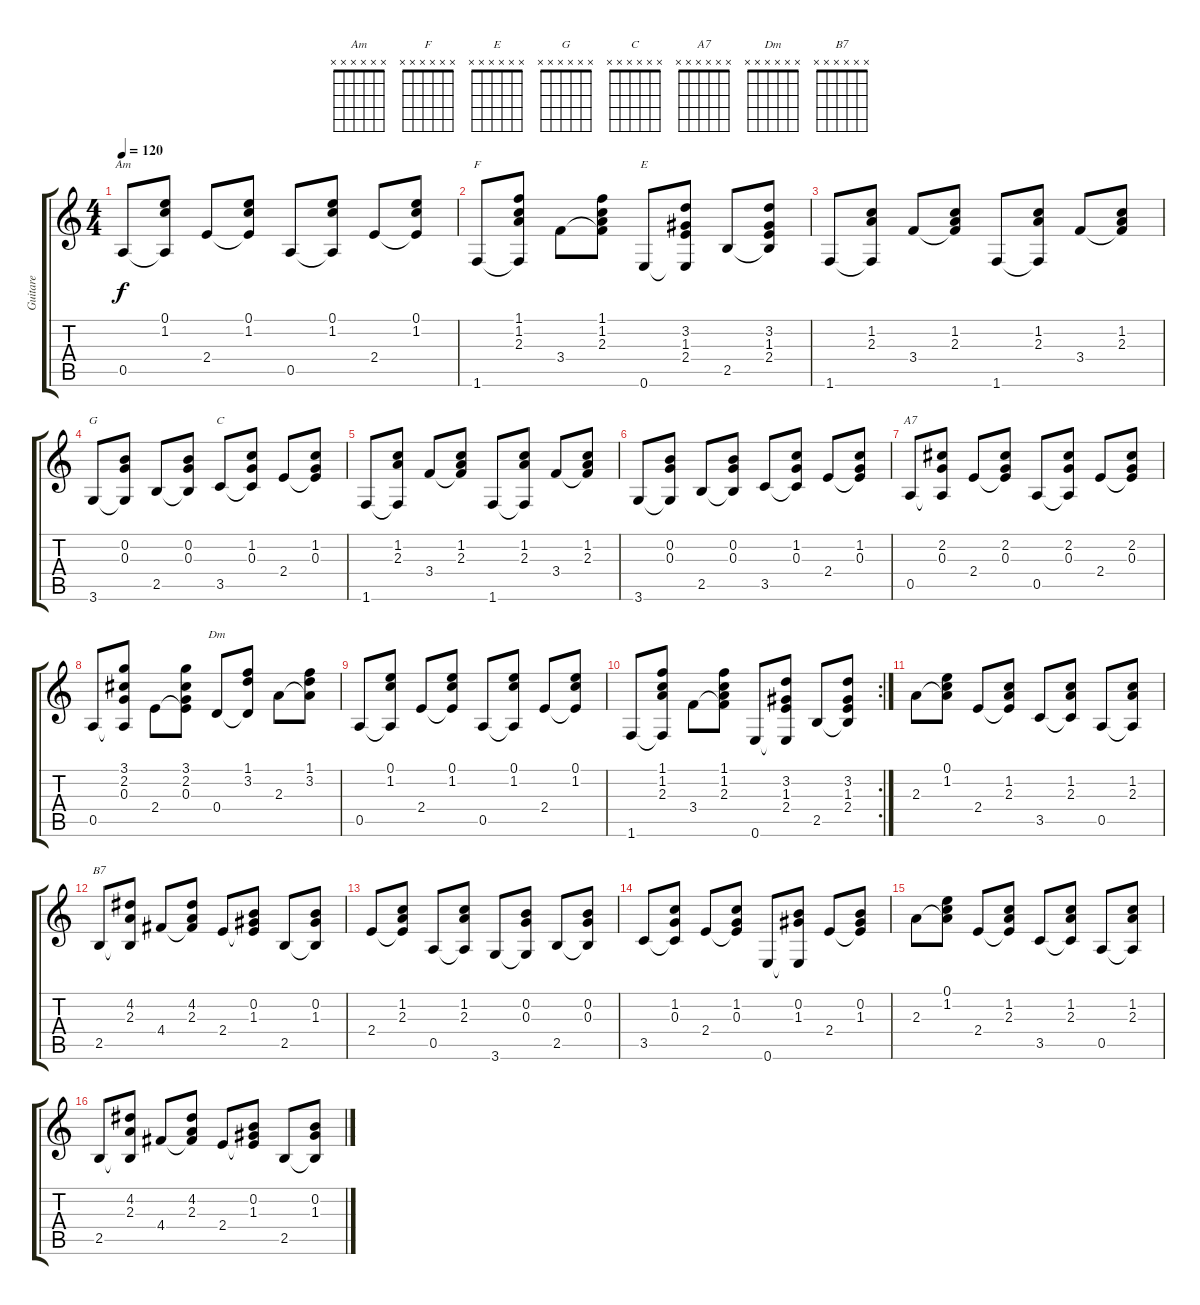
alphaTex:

\track ("Guitare" "Guitare") {instrument acousticguitarnylon}
\staff {score tabs}
\tuning (E4 B3 G3 D3 A2 E2) {hide}
\chord ("Am" x x x x x x) {firstfret 0}
\chord ("F" x x x x x x) {firstfret 0}
\chord ("E" x x x x x x) {firstfret 0}
\chord ("G" x x x x x x) {firstfret 0}
\chord ("C" x x x x x x) {firstfret 0}
\chord ("A7" x x x x x x) {firstfret 0}
\chord ("Dm" x x x x x x) {firstfret 0}
\chord ("B7" x x x x x x) {firstfret 0}
\ts (4 4)
\tempo 120
\clef g2
\ks c
0.5.8{ch "Am" dy f} (0.1 1.2 0.5{t}).8 2.4.8 (0.1 1.2 2.4{t}).8 0.5.8 (0.1 1.2 0.5{t}).8 2.4.8 (0.1 1.2 2.4{t}).8 |
1.6.8{ch "F"} (1.1 1.2 2.3 1.6{t}).8 3.4.8 (1.1 1.2 2.3 3.4{t}).8 0.6.8{ch "E"} (3.2 1.3 2.4 0.6{t}).8 2.5.8 (3.2 1.3 2.4 2.5{t}).8 |
1.6.8 (1.2 2.3 1.6{t}).8 3.4.8 (1.2 2.3 3.4{t}).8 1.6.8 (1.2 2.3 1.6{t}).8 3.4.8 (1.2 2.3 3.4{t}).8 |
3.6.8{ch "G"} (0.2 0.3 3.6{t}).8 2.5.8 (0.2 0.3 2.5{t}).8 3.5.8{ch "C"} (1.2 0.3 3.5{t}).8 2.4.8 (1.2 0.3 2.4{t}).8 |
1.6.8 (1.2 2.3 1.6{t}).8 3.4.8 (1.2 2.3 3.4{t}).8 1.6.8 (1.2 2.3 1.6{t}).8 3.4.8 (1.2 2.3 3.4{t}).8 |
3.6.8 (0.2 0.3 3.6{t}).8 2.5.8 (0.2 0.3 2.5{t}).8 3.5.8 (1.2 0.3 3.5{t}).8 2.4.8 (1.2 0.3 2.4{t}).8 |
0.5.8{ch "A7"} (2.2 0.3 0.5{t}).8 2.4.8 (2.2 0.3 2.4{t}).8 0.5.8 (2.2 0.3 0.5{t}).8 2.4.8 (2.2 0.3 2.4{t}).8 |
0.5.8 (3.1 2.2 0.3 0.5{t}).8 2.4.8 (3.1 2.2 0.3 2.4{t}).8 0.4.8{ch "Dm"} (1.1 3.2 0.4{t}).8 2.3.8 (1.1 3.2 2.3{t}).8 |
0.5.8 (0.1 1.2 0.5{t}).8 2.4.8 (0.1 1.2 2.4{t}).8 0.5.8 (0.1 1.2 0.5{t}).8 2.4.8 (0.1 1.2 2.4{t}).8 |
\rc 2
1.6.8 (1.1 1.2 2.3 1.6{t}).8 3.4.8 (1.1 1.2 2.3 3.4{t}).8 0.6.8 (3.2 1.3 2.4 0.6{t}).8 2.5.8 (3.2 1.3 2.4 2.5{t}).8 |
2.3.8 (0.1 1.2 2.3{t}).8 2.4.8 (1.2 2.3 2.4{t}).8 3.5.8 (1.2 2.3 3.5{t}).8 0.5.8 (1.2 2.3 0.5{t}).8 |
2.5.8{ch "B7"} (4.2 2.3 2.5{t}).8 4.4.8 (4.2 2.3 4.4{t}).8 2.4.8 (0.2 1.3 2.4{t}).8 2.5.8 (0.2 1.3 2.5{t}).8 |
2.4.8 (1.2 2.3 2.4{t}).8 0.5.8 (1.2 2.3 0.5{t}).8 3.6.8 (0.2 0.3 3.6{t}).8 2.5.8 (0.2 0.3 2.5{t}).8 |
3.5.8 (1.2 0.3 3.5{t}).8 2.4.8 (1.2 0.3 2.4{t}).8 0.6.8 (0.2 1.3 0.6{t}).8 2.4.8 (0.2 1.3 2.4{t}).8 |
2.3.8 (0.1 1.2 2.3{t}).8 2.4.8 (1.2 2.3 2.4{t}).8 3.5.8 (1.2 2.3 3.5{t}).8 0.5.8 (1.2 2.3 0.5{t}).8 |
2.5.8 (4.2 2.3 2.5{t}).8 4.4.8 (4.2 2.3 4.4{t}).8 2.4.8 (0.2 1.3 2.4{t}).8 2.5.8 (0.2 1.3 2.5{t}).8
